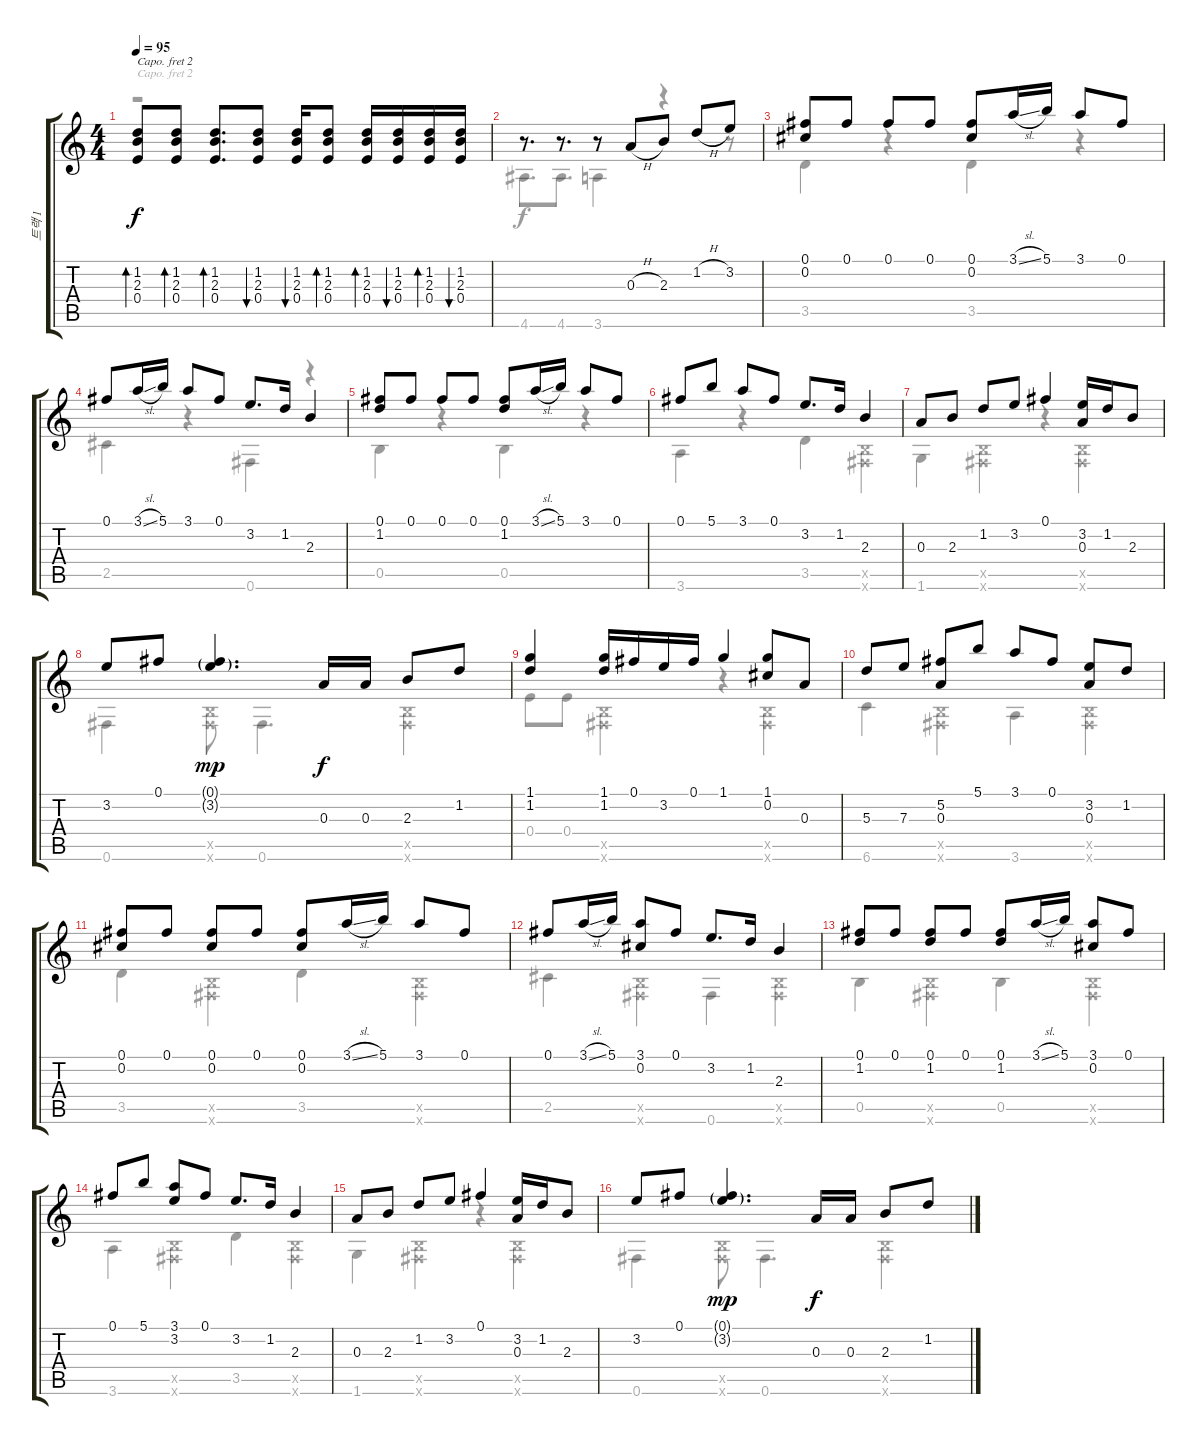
\track ("트랙 1" "트랙 1") {instrument acousticguitarsteel}
\staff {score tabs}
\capo 2
\tuning (E4 B3 G3 D3 A2 E2) {hide}
\voice
\ts (4 4)
\tempo 95
\clef g2
\ks c
(1.2 2.3 0.4).8{bd 30 dy f} (1.2 2.3 0.4).8{bd 30} (1.2 2.3 0.4).8{d bd 30} (1.2 2.3 0.4).8{bu 30} (1.2 2.3 0.4).16{bu 30} (1.2 2.3 0.4).8{bd 30} (1.2 2.3 0.4).16{bd 30} (1.2 2.3 0.4).16{bu 30} (1.2 2.3 0.4).16{bd 30} (1.2 2.3 0.4).16{bu 30} |
r.8{d} r.8{d} r.8 0.3{h}.8 2.3.8 1.2{h}.8 3.2.8 |
(0.1 0.2).8 0.1.8 0.1.8 0.1.8 (0.1 0.2).8 3.1{sl}.16 5.1.16 3.1.8 0.1.8 |
0.1.8 3.1{sl}.16 5.1.16 3.1.8 0.1.8 3.2.8{d} 1.2.16 2.3.4 |
(0.1 1.2).8 0.1.8 0.1.8 0.1.8 (0.1 1.2).8 3.1{sl}.16 5.1.16 3.1.8 0.1.8 |
0.1.8 5.1.8 3.1.8 0.1.8 3.2.8{d} 1.2.16 2.3.4 |
0.3.8 2.3.8 1.2.8 3.2.8 0.1.4 (3.2 0.3).16 1.2.16 2.3.8 |
3.2.8 0.1.8 (0.1{g} 3.2{g}).4{d dy mp} 0.3.16{dy f} 0.3.16 2.3.8 1.2.8 |
(1.1 1.2).4 (1.1 1.2).16 0.1.16 3.2.16 0.1.16 1.1.4 (1.1 0.2).8 0.3.8 |
5.3.8 7.3.8 (5.2 0.3).8 5.1.8 3.1.8 0.1.8 (3.2 0.3).8 1.2.8 |
(0.1 0.2).8 0.1.8 (0.1 0.2).8 0.1.8 (0.1 0.2).8 3.1{sl}.16 5.1.16 3.1.8 0.1.8 |
0.1.8 3.1{sl}.16 5.1.16 (3.1 0.2).8 0.1.8 3.2.8{d} 1.2.16 2.3.4 |
(0.1 1.2).8 0.1.8 (0.1 1.2).8 0.1.8 (0.1 1.2).8 3.1{sl}.16 5.1.16 (3.1 0.2).8 0.1.8 |
0.1.8 5.1.8 (3.1 3.2).8 0.1.8 3.2.8{d} 1.2.16 2.3.4 |
0.3.8 2.3.8 1.2.8 3.2.8 0.1.4 (3.2 0.3).16 1.2.16 2.3.8 |
3.2.8 0.1.8 (0.1{g} 3.2{g}).4{d dy mp} 0.3.16{dy f} 0.3.16 2.3.8 1.2.8
\voice
\clef g2
\ottava regular
\simile none
\ks c
r.1{dy f} |
4.6.8{d} 4.6.8{d} 3.6.4 r.4 r.8 |
3.5.4 r.4 3.5.4 r.4 |
2.5.4 r.4 0.6.4 r.4 |
0.5.4 r.4 0.5.4 r.4 |
3.6.4 r.4 3.5.4 (0.5{x} 0.6{x}).4 |
1.6.4 (0.5{x} 0.6{x}).4 r.4 (0.5{x} 0.6{x}).4 |
0.6.4 (0.5{x} 0.6{x}).8 0.6.4{d} (0.5{x} 0.6{x}).4 |
0.4.8 0.4.8 (0.5{x} 0.6{x}).4 r.4 (0.5{x} 0.6{x}).4 |
6.6.4 (0.5{x} 0.6{x}).4 3.6.4 (0.5{x} 0.6{x}).4 |
3.5.4 (0.5{x} 0.6{x}).4 3.5.4 (0.5{x} 0.6{x}).4 |
2.5.4 (0.5{x} 0.6{x}).4 0.6.4 (0.5{x} 0.6{x}).4 |
0.5.4 (0.5{x} 0.6{x}).4 0.5.4 (0.5{x} 0.6{x}).4 |
3.6.4 (0.5{x} 0.6{x}).4 3.5.4 (0.5{x} 0.6{x}).4 |
1.6.4 (0.5{x} 0.6{x}).4 r.4 (0.5{x} 0.6{x}).4 |
0.6.4 (0.5{x} 0.6{x}).8 0.6.4{d} (0.5{x} 0.6{x}).4
